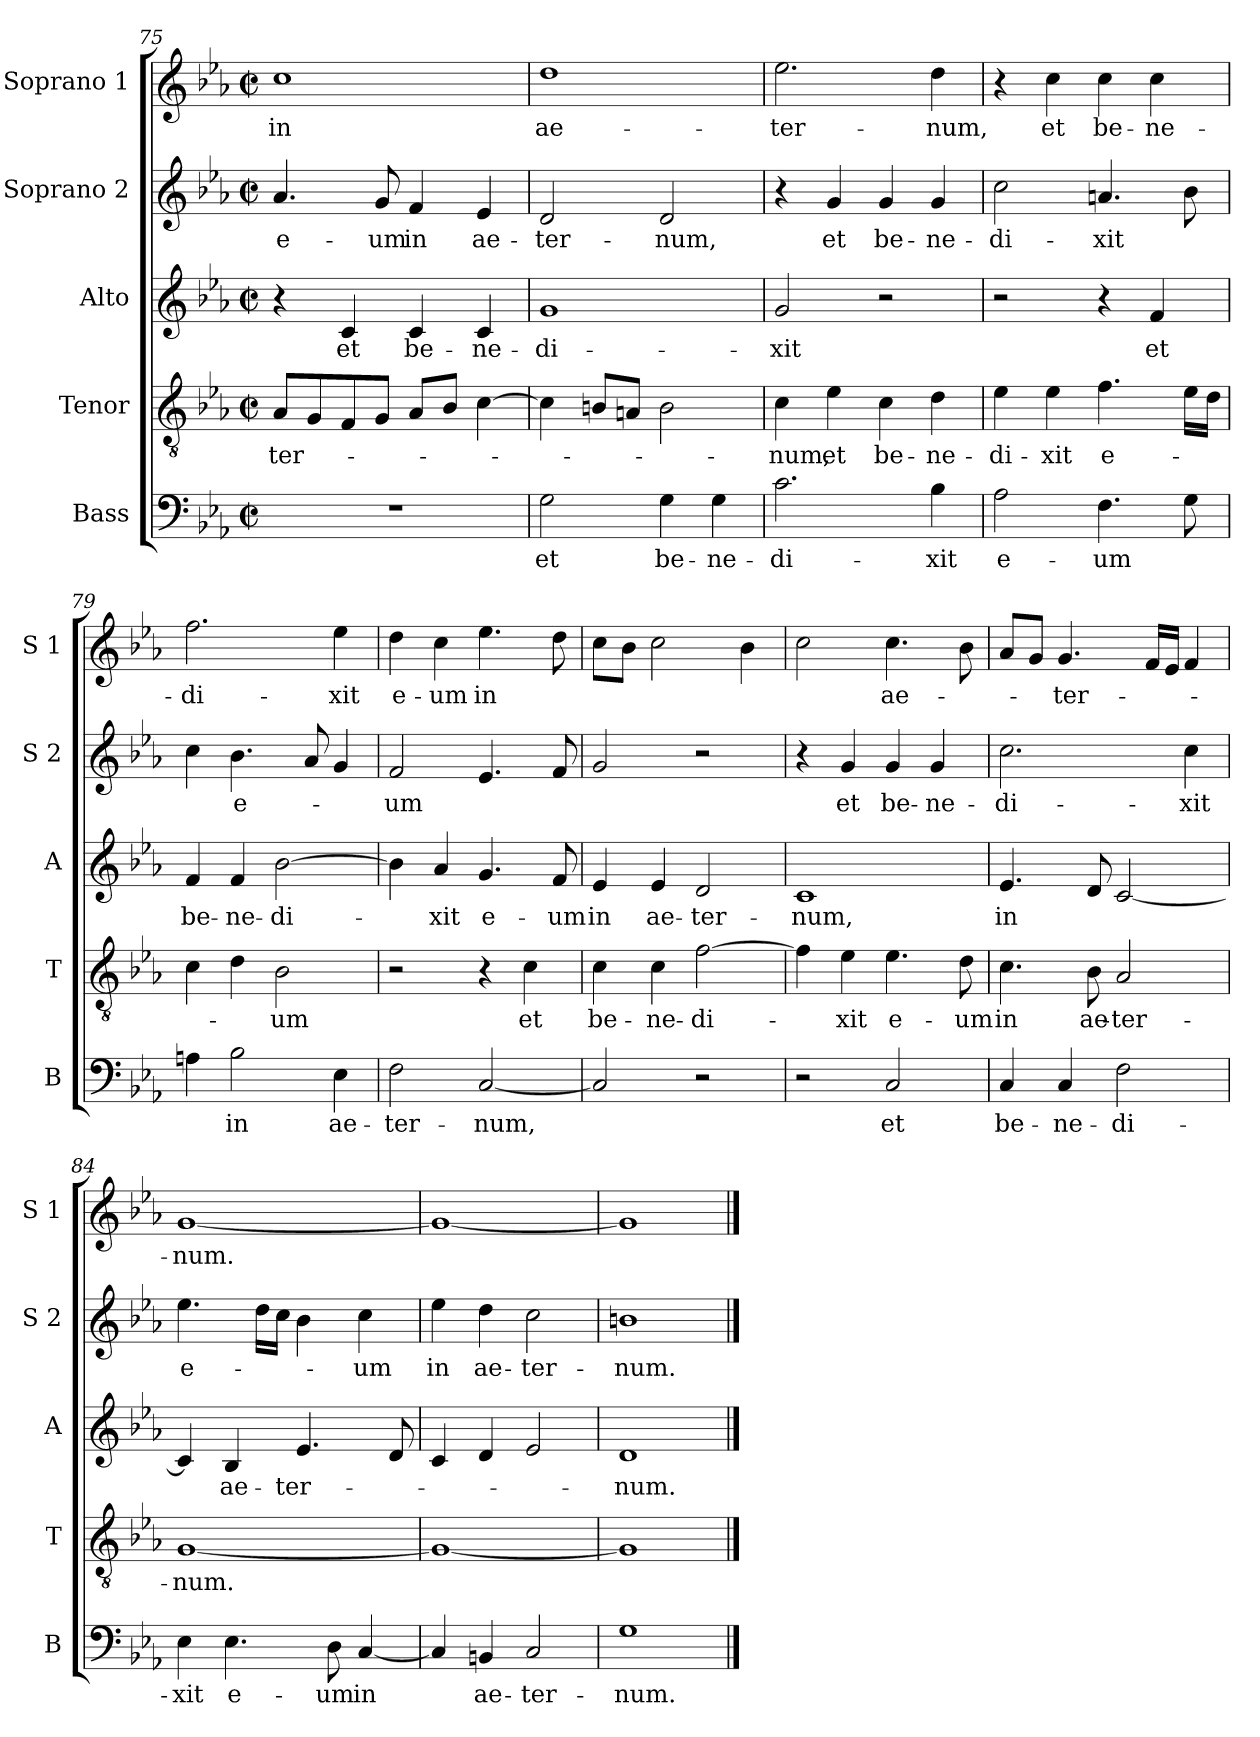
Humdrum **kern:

**kern	**text	**kern	**text	**kern	**text	**kern	**text	**kern	**text
*part5	*part5	*part4	*part4	*part3	*part3	*part2	*part2	*part1	*part1
*staff5	*staff5	*staff4	*staff4	*staff3	*staff3	*staff2	*staff2	*staff1	*staff1
*I"Bass	*	*I"Tenor	*	*I"Alto	*	*I"Soprano 2	*	*I"Soprano 1	*
*I'B	*	*I'T	*	*I'A	*	*I'S 2	*	*I'S 1	*
!!LO:LB:g=z
*clefF4	*	*clefGv2	*	*clefG2	*	*clefG2	*	*clefG2	*
*k[b-e-a-]	*	*k[b-e-a-]	*	*k[b-e-a-]	*	*k[b-e-a-]	*	*k[b-e-a-]	*
*E-:	*	*E-:	*	*E-:	*	*E-:	*	*E-:	*
*M2/2	*	*M2/2	*	*M2/2	*	*M2/2	*	*M2/2	*
*met(c|)	*	*met(c|)	*	*met(c|)	*	*met(c|)	*	*met(c|)	*
=75	=75	=75	=75	=75	=75	=75	=75	=75	=75
!	!	!	!LO:LY:b	!	!	!	!LO:LY:b	!	!LO:LY:b
1r	.	8A-/L	-ter-	4r	.	4.a-/	e-	1cc	in
.	.	8G/	.	.	.	.	.	.	.
!	!	!	!	!	!LO:LY:b	!	!	!	!
.	.	8F/	.	4c/	et	.	.	.	.
!	!	!	!	!	!	!	!LO:LY:b	!	!
.	.	8G/J	.	.	.	8g/	-um	.	.
!	!	!	!	!	!LO:LY:b	!	!LO:LY:b	!	!
.	.	8A-/L	.	4c/	be-	4f/	in	.	.
.	.	8B-/J	.	.	.	.	.	.	.
!	!	!	!	!	!LO:LY:b	!	!LO:LY:b	!	!
.	.	[4c\	.	4c/	-ne-	4e-/	ae-	.	.
=76	=76	=76	=76	=76	=76	=76	=76	=76	=76
!	!LO:LY:b	!	!	!	!LO:LY:b	!	!LO:LY:b	!	!LO:LY:b
2G\	et	4c\]	.	1g	-di-	2d/	-ter-	1dd	ae-
.	.	8Bn/L	.	.	.	.	.	.	.
.	.	8An/J	.	.	.	.	.	.	.
!	!LO:LY:b	!	!	!	!	!	!LO:LY:b	!	!
4G\	be-	2B\	.	.	.	2d/	-num,	.	.
!	!LO:LY:b	!	!	!	!	!	!	!	!
4G\	-ne-	.	.	.	.	.	.	.	.
=77	=77	=77	=77	=77	=77	=77	=77	=77	=77
!	!LO:LY:b	!	!LO:LY:b	!	!LO:LY:b	!	!	!	!LO:LY:b
2.c\	-di-	4c\	-num,	2g/	-xit	4r	.	2.ee-\	-ter-
!	!	!	!LO:LY:b	!	!	!	!LO:LY:b	!	!
.	.	4e-\	et	.	.	4g/	et	.	.
!	!	!	!LO:LY:b	!	!	!	!LO:LY:b	!	!
.	.	4c\	be-	2r	.	4g/	be-	.	.
!	!LO:LY:b	!	!LO:LY:b	!	!	!	!LO:LY:b	!	!LO:LY:b
4B-\	-xit	4d\	-ne-	.	.	4g/	-ne-	4dd\	-num,
=78	=78	=78	=78	=78	=78	=78	=78	=78	=78
!	!LO:LY:b	!	!LO:LY:b	!	!	!	!LO:LY:b	!	!
2A-\	e-	4e-\	-di-	2r	.	2cc\	-di-	4r	.
!	!	!	!LO:LY:b	!	!	!	!	!	!LO:LY:b
.	.	4e-\	-xit	.	.	.	.	4cc\	et
!	!LO:LY:b	!	!LO:LY:b	!	!	!	!LO:LY:b	!	!LO:LY:b
4.F\	-um	4.f\	e-	4r	.	4.an/	-xit	4cc\	be-
!	!	!	!	!	!LO:LY:b	!	!	!	!LO:LY:b
.	.	.	.	4f/	et	.	.	4cc\	-ne-
8G\	.	16e-\LL	.	.	.	8b-\	.	.	.
.	.	16d\JJ	.	.	.	.	.	.	.
!!LO:PB:g=z
=79	=79	=79	=79	=79	=79	=79	=79	=79	=79
!	!	!	!	!	!LO:LY:b	!	!	!	!LO:LY:b
4An\	.	4c\	.	4f/	be-	4cc\	.	2.ff\	-di-
!	!LO:LY:b	!	!	!	!LO:LY:b	!	!LO:LY:b	!	!
2B-\	in	4d\	.	4f/	-ne-	4.b-\	e-	.	.
!	!	!	!LO:LY:b	!	!LO:LY:b	!	!	!	!
.	.	2B-\	-um	[2b-\	-di-	.	.	.	.
.	.	.	.	.	.	8a-/	.	.	.
!	!LO:LY:b	!	!	!	!	!	!	!	!LO:LY:b
4E-\	ae-	.	.	.	.	4g/	.	4ee-\	-xit
=80	=80	=80	=80	=80	=80	=80	=80	=80	=80
!	!LO:LY:b	!	!	!	!	!	!LO:LY:b	!	!LO:LY:b
2F\	-ter-	2r	.	4b-\]	.	2f/	-um	4dd\	e-
!	!	!	!	!	!LO:LY:b	!	!	!	!LO:LY:b
.	.	.	.	4a-/	-xit	.	.	4cc\	-um
!	!LO:LY:b	!	!	!	!LO:LY:b	!	!	!	!LO:LY:b
[2C/	-num,	4r	.	4.g/	e-	4.e-/	.	4.ee-\	in
!	!	!	!LO:LY:b	!	!	!	!	!	!
.	.	4c\	et	.	.	.	.	.	.
!	!	!	!	!	!LO:LY:b	!	!	!	!
.	.	.	.	8f/	-um	8f/	.	8dd\	.
=81	=81	=81	=81	=81	=81	=81	=81	=81	=81
!	!	!	!LO:LY:b	!	!LO:LY:b	!	!	!	!
2C/]	.	4c\	be-	4e-/	in	2g/	.	8cc\L	.
.	.	.	.	.	.	.	.	8b-\J	.
!	!	!	!LO:LY:b	!	!LO:LY:b	!	!	!	!
.	.	4c\	-ne-	4e-/	ae-	.	.	2cc\	.
!	!	!	!LO:LY:b	!	!LO:LY:b	!	!	!	!
2r	.	[2f\	-di-	2d/	-ter-	2r	.	.	.
.	.	.	.	.	.	.	.	4b-\	.
=82	=82	=82	=82	=82	=82	=82	=82	=82	=82
!	!	!	!	!	!LO:LY:b	!	!	!	!
2r	.	4f\]	.	1c	-num,	4r	.	2cc\	.
!	!	!	!LO:LY:b	!	!	!	!LO:LY:b	!	!
.	.	4e-\	-xit	.	.	4g/	et	.	.
!	!LO:LY:b	!	!LO:LY:b	!	!	!	!LO:LY:b	!	!LO:LY:b
2C/	et	4.e-\	e-	.	.	4g/	be-	4.cc\	ae-
!	!	!	!	!	!	!	!LO:LY:b	!	!
.	.	.	.	.	.	4g/	-ne-	.	.
!	!	!	!LO:LY:b	!	!	!	!	!	!
.	.	8d\	-um	.	.	.	.	8b-\	.
!!LO:LB:g=z
=83	=83	=83	=83	=83	=83	=83	=83	=83	=83
!	!LO:LY:b	!	!LO:LY:b	!	!LO:LY:b	!	!LO:LY:b	!	!
4C/	be-	4.c\	in	4.e-/	in	2.cc\	-di-	8a-/L	.
.	.	.	.	.	.	.	.	8g/J	.
!	!LO:LY:b	!	!	!	!	!	!	!	!LO:LY:b
4C/	-ne-	.	.	.	.	.	.	4.g/	-ter-
!	!	!	!LO:LY:b	!	!	!	!	!	!
.	.	8B-\	ae-	8d/	.	.	.	.	.
!	!LO:LY:b	!	!LO:LY:b	!	!	!	!	!	!
2F\	-di-	2A-/	-ter-	[2c/	.	.	.	.	.
.	.	.	.	.	.	.	.	16f/LL	.
.	.	.	.	.	.	.	.	16e-/JJ	.
!	!	!	!	!	!	!	!LO:LY:b	!	!
.	.	.	.	.	.	4cc\	-xit	4f/	.
=84	=84	=84	=84	=84	=84	=84	=84	=84	=84
!	!LO:LY:b	!	!LO:LY:b	!	!	!	!LO:LY:b	!	!LO:LY:b
4E-\	-xit	[1G	-num.	4c/]	.	4.ee-\	e-	[1g	-num.
!	!LO:LY:b	!	!	!	!LO:LY:b	!	!	!	!
4.E-\	e-	.	.	4B-/	ae-	.	.	.	.
.	.	.	.	.	.	16dd\LL	.	.	.
.	.	.	.	.	.	16cc\JJ	.	.	.
!	!	!	!	!	!LO:LY:b	!	!	!	!
.	.	.	.	4.e-/	-ter-	4b-\	.	.	.
!	!LO:LY:b	!	!	!	!	!	!	!	!
8D\	-um	.	.	.	.	.	.	.	.
!	!LO:LY:b	!	!	!	!	!	!LO:LY:b	!	!
[4C/	in	.	.	.	.	4cc\	-um	.	.
.	.	.	.	8d/	.	.	.	.	.
=85	=85	=85	=85	=85	=85	=85	=85	=85	=85
!	!	!	!	!	!	!	!LO:LY:b	!	!
4C/]	.	1G_	.	4c/	.	4ee-\	in	1g_	.
!	!LO:LY:b	!	!	!	!	!	!LO:LY:b	!	!
4BBn/	ae-	.	.	4d/	.	4dd\	ae-	.	.
!	!LO:LY:b	!	!	!	!	!	!LO:LY:b	!	!
2C/	-ter-	.	.	2e-/	.	2cc\	-ter-	.	.
=86	=86	=86	=86	=86	=86	=86	=86	=86	=86
!	!LO:LY:b	!	!	!	!LO:LY:b	!	!LO:LY:b	!	!
1G	-num.	1G]	.	1d	-num.	1bn	-num.	1g]	.
==	==	==	==	==	==	==	==	==	==
*-	*-	*-	*-	*-	*-	*-	*-	*-	*-
